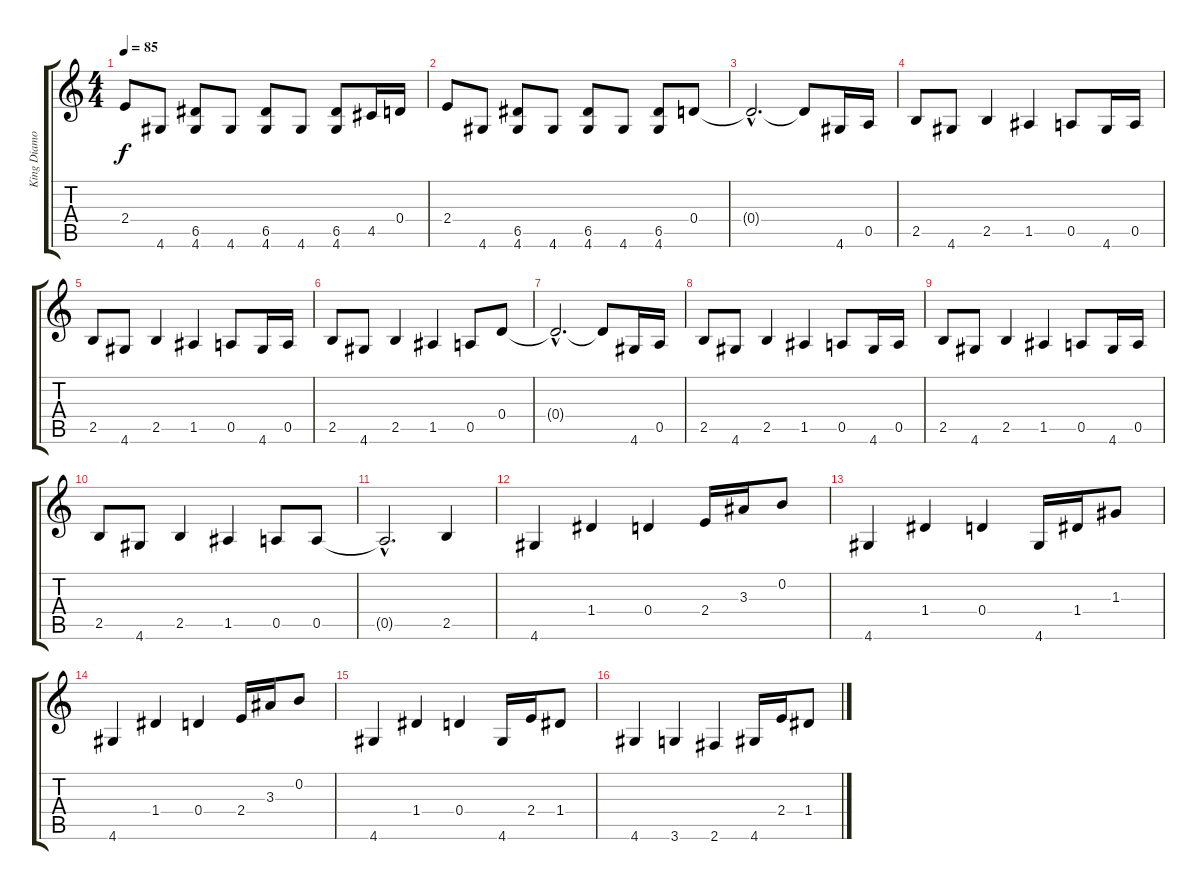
\track ("King Diamond" "King Diamo") {instrument distortionguitar}
\staff {score tabs}
\tuning (E4 B3 G3 D3 A2 E2) {hide}
\ts (4 4)
\tempo 85
\clef g2
\ks c
2.4.8{dy f} 4.6.8 (6.5 4.6).8{balance 8} 4.6.8 (6.5 4.6).8 4.6.8 (6.5 4.6).8 4.5.16{balance 12} 0.4.16 |
2.4.8 4.6.8 (6.5 4.6).8{balance 8} 4.6.8 (6.5 4.6).8 4.6.8 (6.5 4.6).8 0.4.8{balance 12} |
0.4{hac t}.2{d} 0.4{t}.8 4.6.16{balance 12} 0.5.16 |
2.5.8 4.6.8 2.5.4{balance 8} 1.5.4 0.5.8 4.6.16{balance 12} 0.5.16 |
2.5.8 4.6.8 2.5.4{balance 8} 1.5.4 0.5.8 4.6.16{balance 12} 0.5.16 |
2.5.8 4.6.8 2.5.4{balance 8} 1.5.4 0.5.8 0.4.8{balance 12} |
0.4{hac t}.2{d} 0.4{t}.8 4.6.16{balance 12} 0.5.16 |
2.5.8 4.6.8 2.5.4{balance 8} 1.5.4 0.5.8 4.6.16{balance 12} 0.5.16 |
2.5.8 4.6.8 2.5.4{balance 8} 1.5.4 0.5.8 4.6.16{balance 12} 0.5.16 |
2.5.8 4.6.8 2.5.4{balance 8} 1.5.4 0.5.8 0.5.8{balance 12} |
0.5{hac t}.2{d} 2.5.4 |
4.6.4 1.4.4 0.4.4 2.4.16 3.3.16 0.2.8 |
4.6.4 1.4.4 0.4.4 4.6.16 1.4.16 1.3.8 |
4.6.4 1.4.4 0.4.4 2.4.16 3.3.16 0.2.8 |
4.6.4 1.4.4 0.4.4 4.6.16 2.4.16 1.4.8 |
4.6.4 3.6.4 2.6.4 4.6.16 2.4.16 1.4.8
